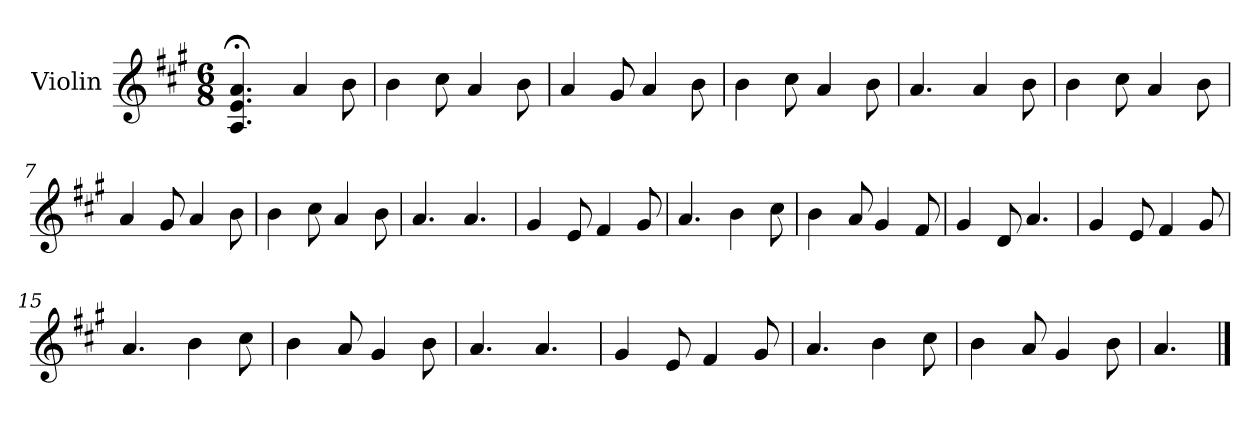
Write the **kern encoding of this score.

**kern
*part1
*staff1
*I"Violin
*I'Vln.
*clefG2
*k[f#c#g#]
*M6/8
=1
4.A;</ 4.e;</ 4.a;</
4a/
8b\
=2
4b\
8cc#\
4a/
8b\
=3
4a/
8g#/
4a/
8b\
=4
4b\
8cc#\
4a/
8b\
=5
4.a/
4a/
8b\
=6
4b\
8cc#\
4a/
8b\
=7
4a/
8g#/
4a/
8b\
!!LO:LB:g=z
=8
4b\
8cc#\
4a/
8b\
=9
4.a/
4.a/
=10
4g#/
8e/
4f#/
8g#/
=11
4.a/
4b\
8cc#\
=12
4b\
8a/
4g#/
8f#/
=13
4g#/
8d/
4.a/
=14
4g#/
8e/
4f#/
8g#/
!!LO:LB:g=z
=15
4.a/
4b\
8cc#\
=16
4b\
8a/
4g#/
8b\
=17
4.a/
4.a/
=18
4g#/
8e/
4f#/
8g#/
=19
4.a/
4b\
8cc#\
=20
4b\
8a/
4g#/
8b\
=21
4.a/
==
*-
